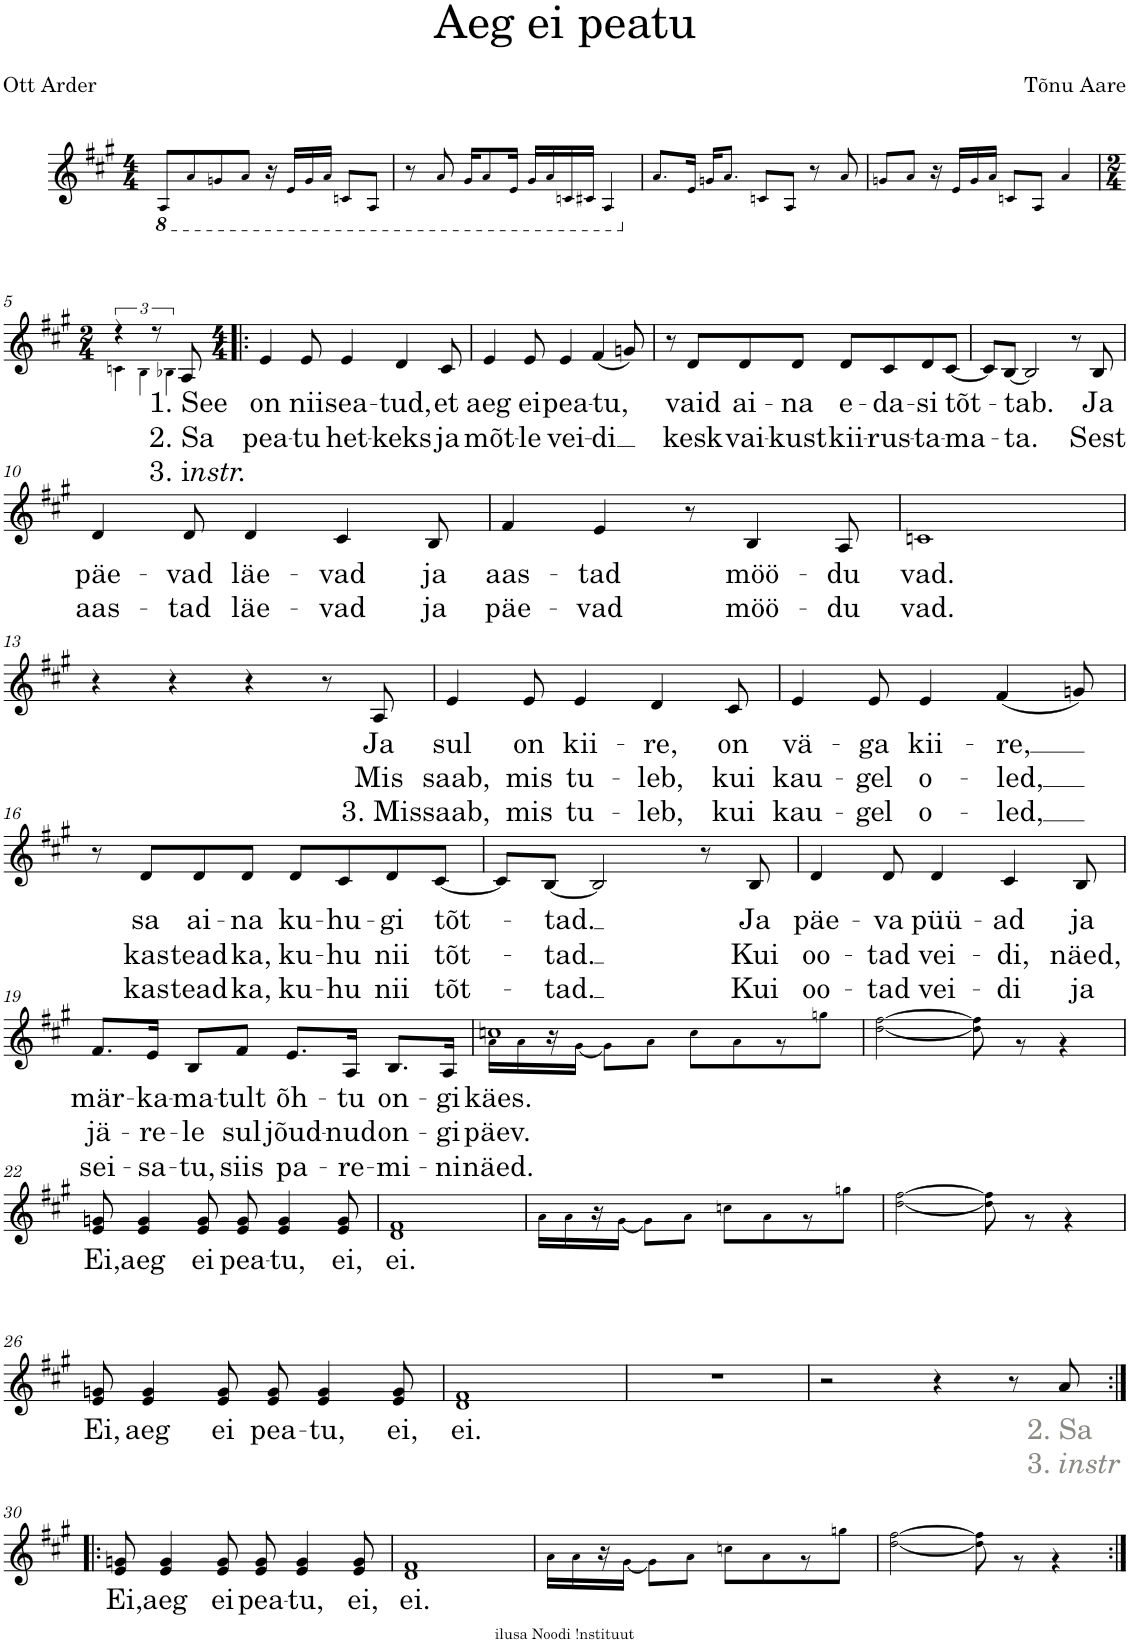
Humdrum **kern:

**kern	**text	**text	**text	**harte
*part1	*part1	*part1	*part1	*part1
*staff1	*staff1	*staff1	*staff1	*
*I"Voice	*	*	*	*
*I'Vo.	*	*	*	*
*clefG2	*	*	*	*
*k[f#c#g#]	*	*	*	*
*M4/4	*	*	*	*
*8ba	*	*	*	*
=1	=1	=1	=1	=1
8AA!/L	.	.	.	.
8A!/	.	.	.	.
8Gn!/	.	.	.	.
8A!/J	.	.	.	.
16r	.	.	.	.
16E!/LL	.	.	.	.
16G!/	.	.	.	.
16A!/JJ	.	.	.	.
8Cn!/L	.	.	.	.
8AA!/J	.	.	.	.
=2	=2	=2	=2	=2
8r	.	.	.	.
8A!/	.	.	.	.
16G#!/KL	.	.	.	.
8A!/	.	.	.	.
16E!/Jk	.	.	.	.
16G#!/LL	.	.	.	.
16A!/	.	.	.	.
16Cn!/	.	.	.	.
16C#X!/JJ	.	.	.	.
4AA!/	.	.	.	.
=3	=3	=3	=3	=3
*X8ba	*	*	*	*
8.a!/L	.	.	.	.
16e!/Jk	.	.	.	.
16gn!/KL	.	.	.	.
8.a!/J	.	.	.	.
8cn!/L	.	.	.	.
8A!/J	.	.	.	.
8r	.	.	.	.
8a!/	.	.	.	.
=4	=4	=4	=4	=4
8gn!/L	.	.	.	.
8a!/J	.	.	.	.
16r	.	.	.	.
16e!/LL	.	.	.	.
16g!/	.	.	.	.
16a!/JJ	.	.	.	.
8cn!/L	.	.	.	.
8A!/J	.	.	.	.
4a!/	.	.	.	.
!!LO:LB:g=z
=5	=5	=5	=5	=5
*M2/4	*	*	*	*
*^	*	*	*	*
4r	6cn!\	.	.	.	.
.	6B!\	.	.	.	.
8r	.	.	.	.	.
.	6B-X!\	.	.	.	.
!	!	!LO:LY:b	!LO:LY:b	!LO:LY:b	!
8A/	.	1. See	2. Sa	3. i nstr.	.
*v	*v	*	*	*	*
=6!|:	=6!|:	=6!|:	=6!|:	=6!|:
*M4/4	*	*	*	*
!	!LO:LY:b	!LO:LY:b	!	!LO:H:kt=M7
4e/	on	pea-	.	A:maj7
!	!LO:LY:b	!LO:LY:b	!	!
8e/	nii	-tu	.	.
!	!LO:LY:b	!LO:LY:b	!	!
4e/	sea-	het-	.	.
!	!LO:LY:b	!LO:LY:b	!	!
4d/	-tud,	-keks	.	.
!	!LO:LY:b	!LO:LY:b	!	!
8c#/	et	ja	.	.
=7	=7	=7	=7	=7
!	!LO:LY:b	!LO:LY:b	!	!LO:H:kt=9
4e/	aeg	mõt-	.	F#:9
!	!LO:LY:b	!LO:LY:b	!	!
8e/	ei	-le	.	.
!	!LO:LY:b	!LO:LY:b	!	!
4e/	pea-	vei-	.	.
!	!LO:LY:b	!LO:LY:b	!	!
(4f#/	-tu,	-di	.	.
8gn/)	.	.	.	.
=8	=8	=8	=8	=8
!	!	!	!	!LO:H:kt=m7
8r	.	.	.	D:min7
!	!LO:LY:b	!LO:LY:b	!	!
8d/L	vaid	kesk	.	.
!	!LO:LY:b	!LO:LY:b	!	!
8d/	ai-	vai-	.	.
!	!LO:LY:b	!LO:LY:b	!	!
8d/J	-na	-kust	.	.
!	!LO:LY:b	!LO:LY:b	!	!
8d/L	e-	kii-	.	.
!	!LO:LY:b	!LO:LY:b	!	!
8c#/	-da-	-rus-	.	.
!	!LO:LY:b	!LO:LY:b	!	!
8d/	-si	-ta-	.	.
!	!LO:LY:b	!LO:LY:b	!	!
[8c#/J	tõt-	-ma-	.	.
=9	=9	=9	=9	=9
!	!	!	!	!LO:H:kt=m
8c#/L]	.	.	.	B:min
!	!LO:LY:b	!LO:LY:b	!	!
[8B/J	-tab.	-ta.	.	.
2B/]	.	.	.	.
8r	.	.	.	.
!	!LO:LY:b	!LO:LY:b	!	!
8B/	Ja	Sest	.	.
!!LO:LB:g=z
=10	=10	=10	=10	=10
!	!LO:LY:b	!LO:LY:b	!	!LO:H:kt=M7
4d/	päe-	aas-	.	D:maj7
!	!LO:LY:b	!LO:LY:b	!	!
8d/	-vad	-tad	.	.
!	!LO:LY:b	!LO:LY:b	!	!
4d/	läe-	läe-	.	.
!	!LO:LY:b	!LO:LY:b	!	!
4c#/	-vad	-vad	.	.
!	!LO:LY:b	!LO:LY:b	!	!
8B/	ja	ja	.	.
=11	=11	=11	=11	=11
!	!LO:LY:b	!LO:LY:b	!	!LO:H:kt=m
4f#/	aas-	päe-	.	B:min
!	!LO:LY:b	!LO:LY:b	!	!
4e/	-tad	-vad	.	.
8r	.	.	.	E:maj
!	!LO:LY:b	!LO:LY:b	!	!
4B/	möö-	möö-	.	.
!	!LO:LY:b	!LO:LY:b	!	!
8A/	-du	-du	.	.
=12	=12	=12	=12	=12
!	!LO:LY:b	!LO:LY:b	!	!LO:H:kt=m7
1cn	vad.	vad.	.	A:min7
!!LO:LB:g=z
=13	=13	=13	=13	=13
!	!	!	!	!LO:H:kt=m7
4r	.	.	.	B:min7
4r	.	.	.	.
4r	.	.	.	E:maj
8r	.	.	.	.
!	!LO:LY:b	!LO:LY:b	!LO:LY:b	!
8A/	Ja	Mis	3. Mis	.
=14	=14	=14	=14	=14
!	!LO:LY:b	!LO:LY:b	!LO:LY:b	!LO:H:kt=m7
4e/	sul	saab,	saab,	A:min7
!	!LO:LY:b	!LO:LY:b	!LO:LY:b	!
8e/	on	mis	mis	.
!	!LO:LY:b	!LO:LY:b	!LO:LY:b	!
4e/	kii-	tu-	tu-	.
!	!LO:LY:b	!LO:LY:b	!LO:LY:b	!
4d/	-re,	-leb,	-leb,	.
!	!LO:LY:b	!LO:LY:b	!LO:LY:b	!
8c#/	on	kui	kui	.
=15	=15	=15	=15	=15
!	!LO:LY:b	!LO:LY:b	!LO:LY:b	!LO:H:kt=9
4e/	vä-	kau-	kau-	F#:9
!	!LO:LY:b	!LO:LY:b	!LO:LY:b	!
8e/	-ga	-gel	-gel	.
!	!LO:LY:b	!LO:LY:b	!LO:LY:b	!
4e/	kii-	o-	o-	.
!	!LO:LY:b	!LO:LY:b	!LO:LY:b	!
(4f#/	-re,	-led,	-led,	.
8gn/)	.	.	.	.
!!LO:LB:g=z
=16	=16	=16	=16	=16
!	!	!	!	!LO:H:kt=m7
8r	.	.	.	D:min7
!	!LO:LY:b	!LO:LY:b	!LO:LY:b	!
8d/L	sa	kas	kas	.
!	!LO:LY:b	!LO:LY:b	!LO:LY:b	!
8d/	ai-	tead	tead	.
!	!LO:LY:b	!LO:LY:b	!LO:LY:b	!
8d/J	-na	ka,	ka,	.
!	!LO:LY:b	!LO:LY:b	!LO:LY:b	!
8d/L	ku-	ku-	ku-	.
!	!LO:LY:b	!LO:LY:b	!LO:LY:b	!
8c#/	-hu-	-hu	-hu	.
!	!LO:LY:b	!LO:LY:b	!LO:LY:b	!
8d/	-gi	nii	nii	.
!	!LO:LY:b	!LO:LY:b	!LO:LY:b	!
[8c#/J	tõt-	tõt-	tõt-	.
=17	=17	=17	=17	=17
!	!	!	!	!LO:H:kt=m
8c#/L]	.	.	.	B:min
!	!LO:LY:b	!LO:LY:b	!LO:LY:b	!
[8B/J	-tad.	-tad.	-tad.	.
2B/]	.	.	.	.
8r	.	.	.	.
!	!LO:LY:b	!LO:LY:b	!LO:LY:b	!
8B/	Ja	Kui	Kui	.
=18	=18	=18	=18	=18
!	!LO:LY:b	!LO:LY:b	!LO:LY:b	!LO:H:kt=m7
4d/	päe-	oo-	oo-	D:min7
!	!LO:LY:b	!LO:LY:b	!LO:LY:b	!
8d/	-va	-tad	-tad	.
!	!LO:LY:b	!LO:LY:b	!LO:LY:b	!
4d/	püü-	vei-	vei-	.
!	!LO:LY:b	!LO:LY:b	!LO:LY:b	!
4c#/	-ad	-di,	-di	.
!	!LO:LY:b	!LO:LY:b	!LO:LY:b	!
8B/	ja	näed,	ja	.
!!LO:LB:g=z
=19	=19	=19	=19	=19
!	!LO:LY:b	!LO:LY:b	!LO:LY:b	!LO:H:kt=m
8.f#/L	mär-	jä-	sei-	B:min
!	!LO:LY:b	!LO:LY:b	!LO:LY:b	!
16e/Jk	-ka-	-re-	-sa-	.
!	!LO:LY:b	!LO:LY:b	!LO:LY:b	!
8B/L	-ma-	-le	-tu,	.
!	!LO:LY:b	!LO:LY:b	!LO:LY:b	!
8f#/J	-tult	sul	siis	.
!	!LO:LY:b	!LO:LY:b	!LO:LY:b	!
8.e/L	õh-	jõud-	pa-	E:maj
!	!LO:LY:b	!LO:LY:b	!LO:LY:b	!
16A/Jk	-tu	-nud	-re-	.
!	!LO:LY:b	!LO:LY:b	!LO:LY:b	!
8.B/L	on-	on-	-mi-	.
!	!LO:LY:b	!LO:LY:b	!LO:LY:b	!
16A/Jk	-gi	-gi	-ni	.
=20	=20	=20	=20	=20
!	!LO:LY:b	!LO:LY:b	!LO:LY:b	!LO:H:kt=m7
*^	*	*	*	*
1ccn	16a!\LL	käes.	päev.	näed.	A:min7
.	16a!\	.	.	.	.
.	16r	.	.	.	.
.	[16g#!\JJ	.	.	.	.
.	8g#!\L]	.	.	.	.
.	8a!\J	.	.	.	.
.	8cc!\L	.	.	.	.
.	8a!\	.	.	.	.
.	8r	.	.	.	.
.	8ggn!\J	.	.	.	.
=21	=21	=21	=21	=21	=21
1ryy	[2dd!\ [>2ff#!\	.	.	.	D:maj
.	8dd!\] 8ff#!\]	.	.	.	.
.	8r	.	.	.	.
.	4r	.	.	.	.
!!LO:LB:g=z	!!
=22	=22	=22	=22	=22	=22
!	!	!LO:LY:b	!	!	!LO:H:kt=m7
*v	*v	*	*	*	*
8e/ 8gn/	Ei,	.	.	A:min7
!	!LO:LY:b	!	!	!
4e/ 4g/	aeg	.	.	.
!	!LO:LY:b	!	!	!
8e/ 8g/	ei	.	.	.
!	!LO:LY:b	!	!	!
8e/ 8g/	pea-	.	.	.
!	!LO:LY:b	!	!	!
4e/ 4g/	-tu,	.	.	.
!	!LO:LY:b	!	!	!
8e/ 8g/	ei,	.	.	.
=23	=23	=23	=23	=23
!	!LO:LY:b	!	!	!
1d 1f#	ei.	.	.	D:maj
=24	=24	=24	=24	=24
*^	*	*	*	*
!	!	!	!	!	!LO:H:kt=m7
1ryy	16a!\LL	.	.	.	A:min7
.	16a!\	.	.	.	.
.	16r	.	.	.	.
.	[16g#!\JJ	.	.	.	.
.	8g#!\L]	.	.	.	.
.	8a!\J	.	.	.	.
.	8ccn!\L	.	.	.	.
.	8a!\	.	.	.	.
.	8r	.	.	.	.
.	8ggn!\J	.	.	.	.
=25	=25	=25	=25	=25	=25
1ryy	[2dd!\ [>2ff#!\	.	.	.	D:maj
.	8dd!\] 8ff#!\]	.	.	.	.
.	8r	.	.	.	.
.	4r	.	.	.	.
!!LO:LB:g=z	!!
=26	=26	=26	=26	=26	=26
!	!	!LO:LY:b	!	!	!LO:H:kt=m7
*v	*v	*	*	*	*
8e/ 8gn/	Ei,	.	.	A:min7
!	!LO:LY:b	!	!	!
4e/ 4g/	aeg	.	.	.
!	!LO:LY:b	!	!	!
8e/ 8g/	ei	.	.	.
!	!LO:LY:b	!	!	!
8e/ 8g/	pea-	.	.	.
!	!LO:LY:b	!	!	!
4e/ 4g/	-tu,	.	.	.
!	!LO:LY:b	!	!	!
8e/ 8g/	ei,	.	.	.
=27	=27	=27	=27	=27
!	!LO:LY:b	!	!	!
1d 1f#	ei.	.	.	D:maj
=28	=28	=28	=28	=28
!	!	!	!	!LO:H:kt=M7
1r	.	.	.	F:maj7
=29	=29	=29	=29	=29
2r	.	.	.	.
4r	.	.	.	.
8r	.	.	.	.
!	!LO:LY:b:color=#888A85	!LO:LY:b:color=#888A85	!	!
8a/	2. Sa	3. instr	.	.
!!LO:LB:g=z
=30:|!|:	=30:|!|:	=30:|!|:	=30:|!|:	=30:|!|:
!	!LO:LY:b	!	!	!LO:H:kt=m7
8e/ 8gn/	Ei,	.	.	A:min7
!	!LO:LY:b	!	!	!
4e/ 4g/	aeg	.	.	.
!	!LO:LY:b	!	!	!
8e/ 8g/	ei	.	.	.
!	!LO:LY:b	!	!	!
8e/ 8g/	pea-	.	.	.
!	!LO:LY:b	!	!	!
4e/ 4g/	-tu,	.	.	.
!	!LO:LY:b	!	!	!
8e/ 8g/	ei,	.	.	.
=31	=31	=31	=31	=31
!	!LO:LY:b	!	!	!
1d 1f#	ei.	.	.	D:maj
=32	=32	=32	=32	=32
*^	*	*	*	*
!	!	!	!	!	!LO:H:kt=m7
1ryy	16a!\LL	.	.	.	A:min7
.	16a!\	.	.	.	.
.	16r	.	.	.	.
.	[16g#!\JJ	.	.	.	.
.	8g#!\L]	.	.	.	.
.	8a!\J	.	.	.	.
.	8ccn!\L	.	.	.	.
.	8a!\	.	.	.	.
.	8r	.	.	.	.
.	8ggn!\J	.	.	.	.
=33	=33	=33	=33	=33	=33
1ryy	[2dd!\ [>2ff#!\	.	.	.	D:maj
.	8dd!\] 8ff#!\]	.	.	.	.
.	8r	.	.	.	.
.	4r	.	.	.	.
*v	*v	*	*	*	*
=:|!	=:|!	=:|!	=:|!	=:|!
*-	*-	*-	*-	*-
